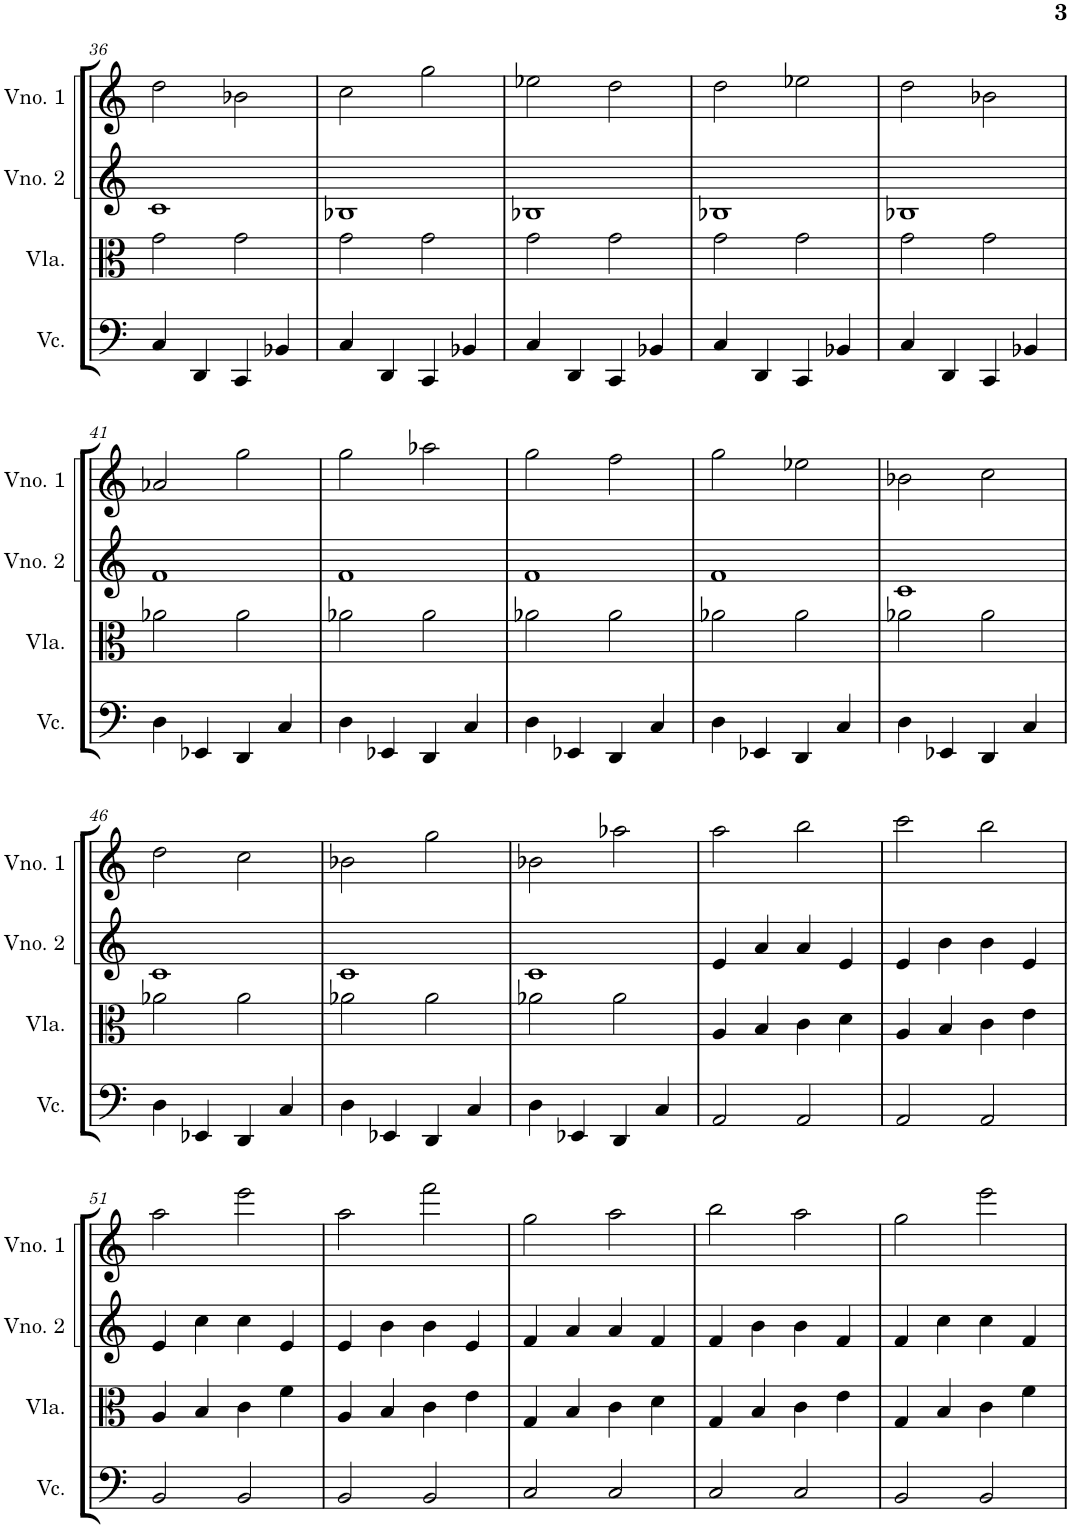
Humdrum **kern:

**kern	**kern	**kern	**kern
*part4	*part3	*part2	*part1
*staff4	*staff3	*staff2	*staff1
*I"Violoncelo	*I"Viola	*I"Violino 2	*I"Violino 1
*I'Vc.	*I'Vla.	*I'Vno. 2	*I'Vno. 1
!!LO:PB:g=z
*clefF4	*clefC3	*clefG2	*clefG2
*k[]	*k[]	*k[]	*k[]
*M4/4	*M4/4	*M4/4	*M4/4
=36	=36	=36	=36
4C/	2g\	1c	2dd\
4DD/	.	.	.
4CC/	2g\	.	2b-X\
4BB-X/	.	.	.
=37	=37	=37	=37
4C/	2g\	1B-X	2cc\
4DD/	.	.	.
4CC/	2g\	.	2gg\
4BB-X/	.	.	.
=38	=38	=38	=38
4C/	2g\	1B-X	2ee-X\
4DD/	.	.	.
4CC/	2g\	.	2dd\
4BB-X/	.	.	.
=39	=39	=39	=39
4C/	2g\	1B-X	2dd\
4DD/	.	.	.
4CC/	2g\	.	2ee-X\
4BB-X/	.	.	.
=40	=40	=40	=40
4C/	2g\	1B-X	2dd\
4DD/	.	.	.
4CC/	2g\	.	2b-X\
4BB-X/	.	.	.
!!LO:LB:g=z
=41	=41	=41	=41
4D\	2a-X\	1f	2a-X/
4EE-X/	.	.	.
4DD/	2a-\	.	2gg\
4C/	.	.	.
=42	=42	=42	=42
4D\	2a-X\	1f	2gg\
4EE-X/	.	.	.
4DD/	2a-\	.	2aa-X\
4C/	.	.	.
=43	=43	=43	=43
4D\	2a-X\	1f	2gg\
4EE-X/	.	.	.
4DD/	2a-\	.	2ff\
4C/	.	.	.
=44	=44	=44	=44
4D\	2a-X\	1f	2gg\
4EE-X/	.	.	.
4DD/	2a-\	.	2ee-X\
4C/	.	.	.
=45	=45	=45	=45
4D\	2a-X\	1c	2b-X\
4EE-X/	.	.	.
4DD/	2a-\	.	2cc\
4C/	.	.	.
!!LO:LB:g=z
=46	=46	=46	=46
4D\	2a-X\	1c	2dd\
4EE-X/	.	.	.
4DD/	2a-\	.	2cc\
4C/	.	.	.
=47	=47	=47	=47
4D\	2a-X\	1c	2b-X\
4EE-X/	.	.	.
4DD/	2a-\	.	2gg\
4C/	.	.	.
=48	=48	=48	=48
4D\	2a-X\	1c	2b-X\
4EE-X/	.	.	.
4DD/	2a-\	.	2aa-X\
4C/	.	.	.
=49	=49	=49	=49
2AA/	4A/	4e/	2aa\
.	4B/	4a/	.
2AA/	4c\	4a/	2bb\
.	4d\	4e/	.
=50	=50	=50	=50
2AA/	4A/	4e/	2ccc\
.	4B/	4b\	.
2AA/	4c\	4b\	2bb\
.	4e\	4e/	.
!!LO:LB:g=z
=51	=51	=51	=51
2BB/	4A/	4e/	2aa\
.	4B/	4cc\	.
2BB/	4c\	4cc\	2eee\
.	4f\	4e/	.
=52	=52	=52	=52
2BB/	4A/	4e/	2aa\
.	4B/	4b\	.
2BB/	4c\	4b\	2fff\
.	4e\	4e/	.
=53	=53	=53	=53
2C/	4G/	4f/	2gg\
.	4B/	4a/	.
2C/	4c\	4a/	2aa\
.	4d\	4f/	.
=54	=54	=54	=54
2C/	4G/	4f/	2bb\
.	4B/	4b\	.
2C/	4c\	4b\	2aa\
.	4e\	4f/	.
=55	=55	=55	=55
2BB/	4G/	4f/	2gg\
.	4B/	4cc\	.
2BB/	4c\	4cc\	2eee\
.	4f\	4f/	.
=	=	=	=
*-	*-	*-	*-
